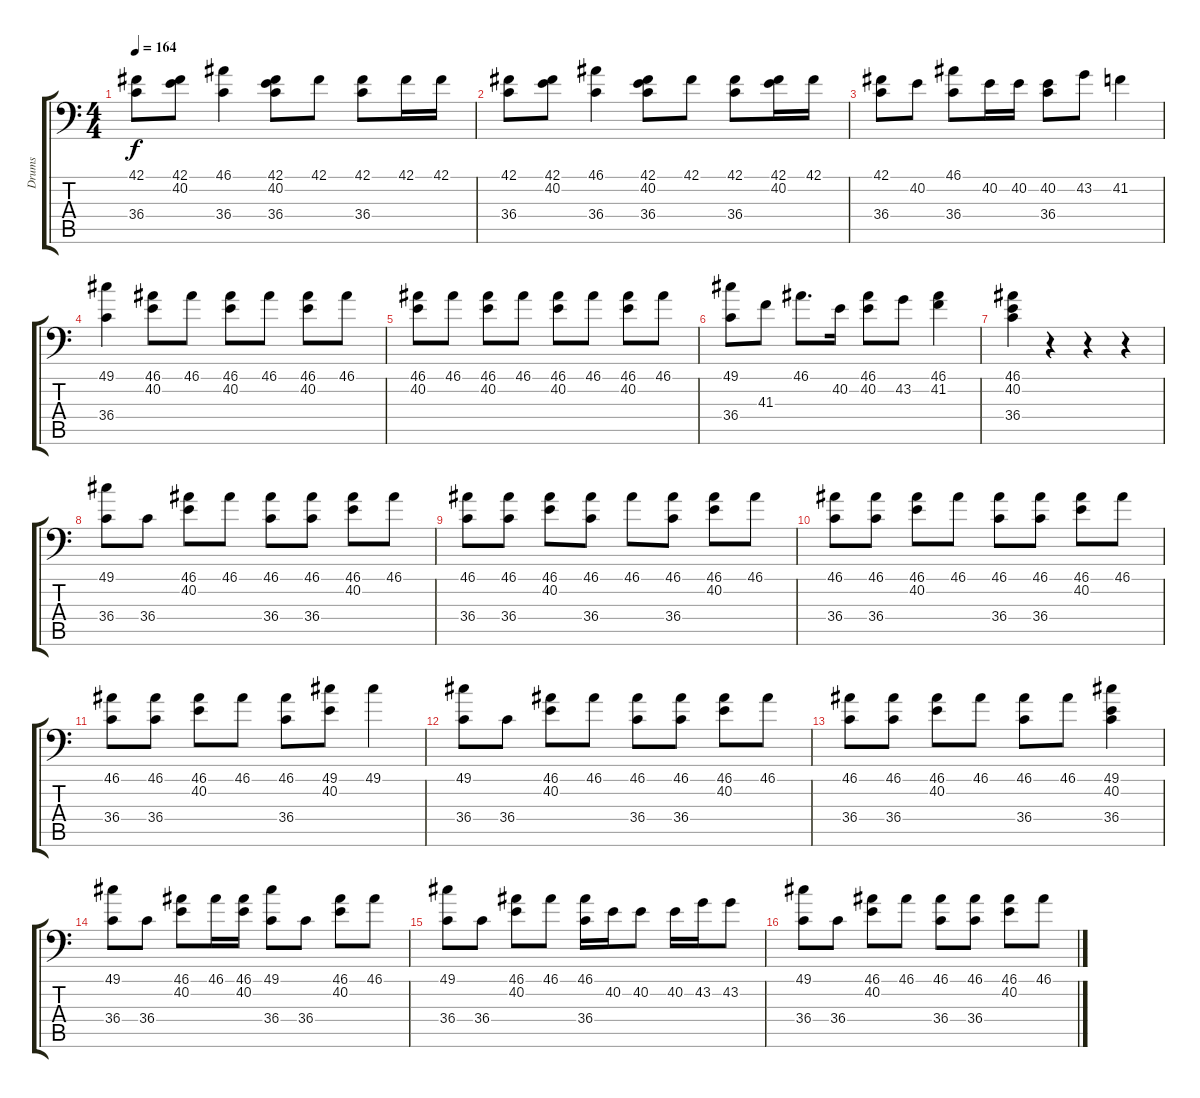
\track ("Drums" "Drums") {instrument acousticgrandpiano}
\staff {score tabs}
\tuning (C-1 C-1 C-1 C-1 C-1 C-1) {hide}
\ts (4 4)
\tempo 164
\clef f4
\ks c
(42.1 36.4).8{dy f} (42.1 40.2).8 (46.1 36.4).4 (42.1 40.2 36.4).8 42.1.8 (42.1 36.4).8 42.1.16 42.1.16 |
(42.1 36.4).8 (42.1 40.2).8 (46.1 36.4).4 (42.1 40.2 36.4).8 42.1.8 (42.1 36.4).8 (42.1 40.2).16 42.1.16 |
(42.1 36.4).8 40.2.8 (46.1 36.4).8 40.2.16 40.2.16 (40.2 36.4).8 43.2.8 41.2.4 |
(49.1 36.4).4 (46.1 40.2).8 46.1.8 (46.1 40.2).8 46.1.8 (46.1 40.2).8 46.1.8 |
(46.1 40.2).8 46.1.8 (46.1 40.2).8 46.1.8 (46.1 40.2).8 46.1.8 (46.1 40.2).8 46.1.8 |
(49.1 36.4).8 41.3.8 46.1.8{d} 40.2.16 (46.1 40.2).8 43.2.8 (46.1 41.2).4 |
(46.1 40.2 36.4).4 r.4 r.4 r.4 |
(49.1 36.4).8 36.4.8 (46.1 40.2).8 46.1.8 (46.1 36.4).8 (46.1 36.4).8 (46.1 40.2).8 46.1.8 |
(46.1 36.4).8 (46.1 36.4).8 (46.1 40.2).8 (46.1 36.4).8 46.1.8 (46.1 36.4).8 (46.1 40.2).8 46.1.8 |
(46.1 36.4).8 (46.1 36.4).8 (46.1 40.2).8 46.1.8 (46.1 36.4).8 (46.1 36.4).8 (46.1 40.2).8 46.1.8 |
(46.1 36.4).8 (46.1 36.4).8 (46.1 40.2).8 46.1.8 (46.1 36.4).8 (49.1 40.2).8 49.1.4 |
(49.1 36.4).8 36.4.8 (46.1 40.2).8 46.1.8 (46.1 36.4).8 (46.1 36.4).8 (46.1 40.2).8 46.1.8 |
(46.1 36.4).8 (46.1 36.4).8 (46.1 40.2).8 46.1.8 (46.1 36.4).8 46.1.8 (49.1 40.2 36.4).4 |
(49.1 36.4).8 36.4.8 (46.1 40.2).8 46.1.16 (46.1 40.2).16 (49.1 36.4).8 36.4.8 (46.1 40.2).8 46.1.8 |
(49.1 36.4).8 36.4.8 (46.1 40.2).8 46.1.8 (46.1 36.4).16 40.2.16 40.2.8 40.2.16 43.2.16 43.2.8 |
(49.1 36.4).8 36.4.8 (46.1 40.2).8 46.1.8 (46.1 36.4).8 (46.1 36.4).8 (46.1 40.2).8 46.1.8
